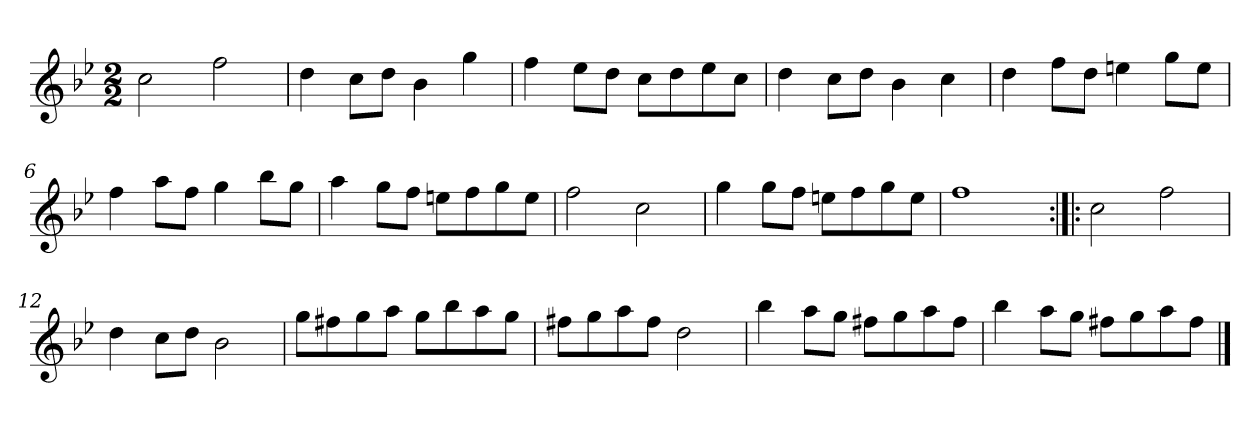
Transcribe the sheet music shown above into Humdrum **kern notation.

**kern
*part1
*staff1
*clefG2
*k[b-e-]
*B-:
*M2/2
*MM152
=1
2cc
2ff
=2
4dd
8cc\L
8dd\J
4b-
4gg
=3
4ff
8ee-\L
8dd\J
8cc\L
8dd\
8ee-\
8cc\J
=4
4dd
8cc\L
8dd\J
4b-
4cc
=5
4dd
8ff\L
8dd\J
4een
8gg\L
8ee\J
=6
4ff
8aa\L
8ff\J
4gg
8bb-\L
8gg\J
=7
4aa
8gg\L
8ff\J
8een\L
8ff\
8gg\
8ee\J
=8
2ff
2cc
=9
4gg
8gg\L
8ff\J
8een\L
8ff\
8gg\
8ee\J
=10
1ff
=11:|!|:
2cc
2ff
=12
4dd
8cc\L
8dd\J
2b-
=13
8gg\L
8ff#X\
8gg\
8aa\J
8gg\L
8bb-\
8aa\
8gg\J
=14
8ff#X\L
8gg\
8aa\
8ff#\J
2dd
=15
4bb-
8aa\L
8gg\J
8ff#X\L
8gg\
8aa\
8ff#\J
=16
4bb-
8aa\L
8gg\J
8ff#X\L
8gg\
8aa\
8ff#\J
==
*-
